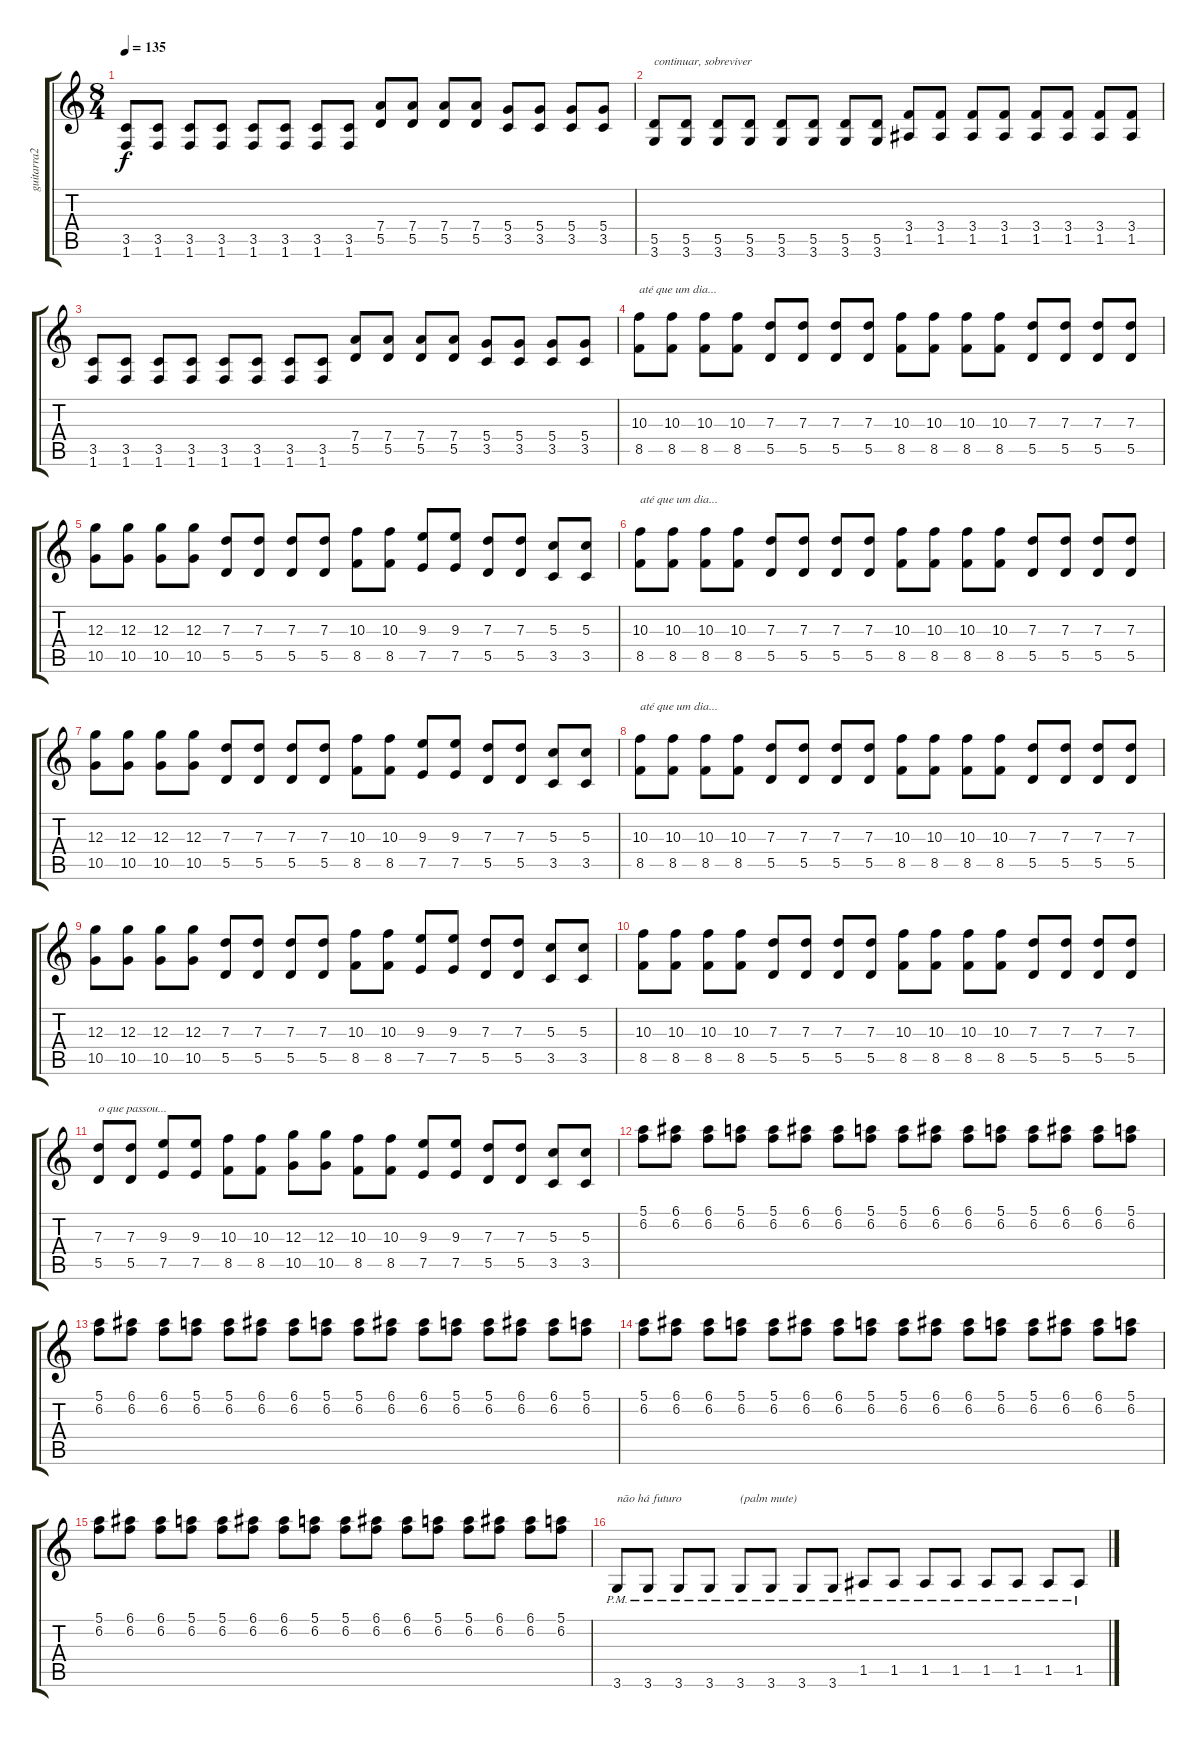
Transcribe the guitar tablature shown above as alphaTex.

\track ("guitarra2" "guitarra2") {instrument overdrivenguitar}
\staff {score tabs}
\tuning (E4 B3 G3 D3 A2 E2) {hide}
\ts (8 4)
\tempo 135
\clef g2
\ks c
(3.5 1.6).8{dy f} (3.5 1.6).8 (3.5 1.6).8 (3.5 1.6).8 (3.5 1.6).8 (3.5 1.6).8 (3.5 1.6).8 (3.5 1.6).8 (7.4 5.5).8 (7.4 5.5).8 (7.4 5.5).8 (7.4 5.5).8 (5.4 3.5).8 (5.4 3.5).8 (5.4 3.5).8 (5.4 3.5).8 |
(5.5 3.6).8{txt "continuar, sobreviver"} (5.5 3.6).8 (5.5 3.6).8 (5.5 3.6).8 (5.5 3.6).8 (5.5 3.6).8 (5.5 3.6).8 (5.5 3.6).8 (3.4 1.5).8 (3.4 1.5).8 (3.4 1.5).8 (3.4 1.5).8 (3.4 1.5).8 (3.4 1.5).8 (3.4 1.5).8 (3.4 1.5).8 |
(3.5 1.6).8 (3.5 1.6).8 (3.5 1.6).8 (3.5 1.6).8 (3.5 1.6).8 (3.5 1.6).8 (3.5 1.6).8 (3.5 1.6).8 (7.4 5.5).8 (7.4 5.5).8 (7.4 5.5).8 (7.4 5.5).8 (5.4 3.5).8 (5.4 3.5).8 (5.4 3.5).8 (5.4 3.5).8 |
(10.3 8.5).8{txt "até que um dia..."} (10.3 8.5).8 (10.3 8.5).8 (10.3 8.5).8 (7.3 5.5).8 (7.3 5.5).8 (7.3 5.5).8 (7.3 5.5).8 (10.3 8.5).8 (10.3 8.5).8 (10.3 8.5).8 (10.3 8.5).8 (7.3 5.5).8 (7.3 5.5).8 (7.3 5.5).8 (7.3 5.5).8 |
(12.3 10.5).8 (12.3 10.5).8 (12.3 10.5).8 (12.3 10.5).8 (7.3 5.5).8 (7.3 5.5).8 (7.3 5.5).8 (7.3 5.5).8 (10.3 8.5).8 (10.3 8.5).8 (9.3 7.5).8 (9.3 7.5).8 (7.3 5.5).8 (7.3 5.5).8 (5.3 3.5).8 (5.3 3.5).8 |
(10.3 8.5).8{txt "até que um dia..."} (10.3 8.5).8 (10.3 8.5).8 (10.3 8.5).8 (7.3 5.5).8 (7.3 5.5).8 (7.3 5.5).8 (7.3 5.5).8 (10.3 8.5).8 (10.3 8.5).8 (10.3 8.5).8 (10.3 8.5).8 (7.3 5.5).8 (7.3 5.5).8 (7.3 5.5).8 (7.3 5.5).8 |
(12.3 10.5).8 (12.3 10.5).8 (12.3 10.5).8 (12.3 10.5).8 (7.3 5.5).8 (7.3 5.5).8 (7.3 5.5).8 (7.3 5.5).8 (10.3 8.5).8 (10.3 8.5).8 (9.3 7.5).8 (9.3 7.5).8 (7.3 5.5).8 (7.3 5.5).8 (5.3 3.5).8 (5.3 3.5).8 |
(10.3 8.5).8{txt "até que um dia..."} (10.3 8.5).8 (10.3 8.5).8 (10.3 8.5).8 (7.3 5.5).8 (7.3 5.5).8 (7.3 5.5).8 (7.3 5.5).8 (10.3 8.5).8 (10.3 8.5).8 (10.3 8.5).8 (10.3 8.5).8 (7.3 5.5).8 (7.3 5.5).8 (7.3 5.5).8 (7.3 5.5).8 |
(12.3 10.5).8 (12.3 10.5).8 (12.3 10.5).8 (12.3 10.5).8 (7.3 5.5).8 (7.3 5.5).8 (7.3 5.5).8 (7.3 5.5).8 (10.3 8.5).8 (10.3 8.5).8 (9.3 7.5).8 (9.3 7.5).8 (7.3 5.5).8 (7.3 5.5).8 (5.3 3.5).8 (5.3 3.5).8 |
(10.3 8.5).8 (10.3 8.5).8 (10.3 8.5).8 (10.3 8.5).8 (7.3 5.5).8 (7.3 5.5).8 (7.3 5.5).8 (7.3 5.5).8 (10.3 8.5).8 (10.3 8.5).8 (10.3 8.5).8 (10.3 8.5).8 (7.3 5.5).8 (7.3 5.5).8 (7.3 5.5).8 (7.3 5.5).8 |
(7.3 5.5).8{txt "o que passou..."} (7.3 5.5).8 (9.3 7.5).8 (9.3 7.5).8 (10.3 8.5).8 (10.3 8.5).8 (12.3 10.5).8 (12.3 10.5).8 (10.3 8.5).8 (10.3 8.5).8 (9.3 7.5).8 (9.3 7.5).8 (7.3 5.5).8 (7.3 5.5).8 (5.3 3.5).8 (5.3 3.5).8 |
(5.1 6.2).8 (6.1 6.2).8 (6.1 6.2).8 (5.1 6.2).8 (5.1 6.2).8 (6.1 6.2).8 (6.1 6.2).8 (5.1 6.2).8 (5.1 6.2).8 (6.1 6.2).8 (6.1 6.2).8 (5.1 6.2).8 (5.1 6.2).8 (6.1 6.2).8 (6.1 6.2).8 (5.1 6.2).8 |
(5.1 6.2).8 (6.1 6.2).8 (6.1 6.2).8 (5.1 6.2).8 (5.1 6.2).8 (6.1 6.2).8 (6.1 6.2).8 (5.1 6.2).8 (5.1 6.2).8 (6.1 6.2).8 (6.1 6.2).8 (5.1 6.2).8 (5.1 6.2).8 (6.1 6.2).8 (6.1 6.2).8 (5.1 6.2).8 |
(5.1 6.2).8 (6.1 6.2).8 (6.1 6.2).8 (5.1 6.2).8 (5.1 6.2).8 (6.1 6.2).8 (6.1 6.2).8 (5.1 6.2).8 (5.1 6.2).8 (6.1 6.2).8 (6.1 6.2).8 (5.1 6.2).8 (5.1 6.2).8 (6.1 6.2).8 (6.1 6.2).8 (5.1 6.2).8 |
(5.1 6.2).8 (6.1 6.2).8 (6.1 6.2).8 (5.1 6.2).8 (5.1 6.2).8 (6.1 6.2).8 (6.1 6.2).8 (5.1 6.2).8 (5.1 6.2).8 (6.1 6.2).8 (6.1 6.2).8 (5.1 6.2).8 (5.1 6.2).8 (6.1 6.2).8 (6.1 6.2).8 (5.1 6.2).8 |
3.6{pm}.8{txt "não há futuro"} 3.6{pm}.8 3.6{pm}.8 3.6{pm}.8 3.6{pm}.8{txt "(palm mute)"} 3.6{pm}.8 3.6{pm}.8 3.6{pm}.8 1.5{pm}.8 1.5{pm}.8 1.5{pm}.8 1.5{pm}.8 1.5{pm}.8 1.5{pm}.8 1.5{pm}.8 1.5{pm}.8
